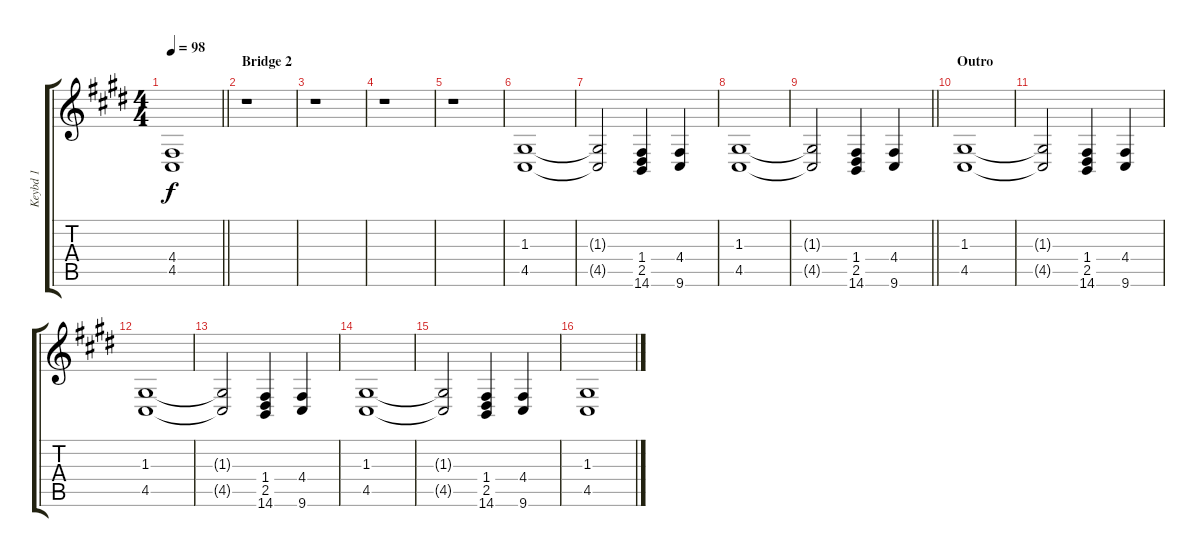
\track ("Keybd 1" "Keybd 1") {instrument pad8sweep}
\staff {score tabs}
\tuning (E4 B3 G3 D3 A2 E2) {hide}
\ts (4 4)
\tempo 98
\clef g2
\barLineRight lightlight
\ks c#minor
(4.4{t} 4.5{t}).1{dy f} |
\section ("" "Bridge 2")
r.1 |
r.1 |
r.1 |
r.1 |
(1.3 4.5).1 |
(1.3{t} 4.5{t}).2 (1.4 2.5 14.6).4 (4.4 9.6).4 |
(1.3 4.5).1 |
\barLineRight lightlight
(1.3{t} 4.5{t}).2 (1.4 2.5 14.6).4 (4.4 9.6).4 |
\section ("" "Outro")
(1.3 4.5).1 |
(1.3{t} 4.5{t}).2 (1.4 2.5 14.6).4 (4.4 9.6).4 |
(1.3 4.5).1 |
(1.3{t} 4.5{t}).2 (1.4 2.5 14.6).4 (4.4 9.6).4 |
(1.3 4.5).1 |
(1.3{t} 4.5{t}).2 (1.4 2.5 14.6).4 (4.4 9.6).4 |
(1.3 4.5).1
